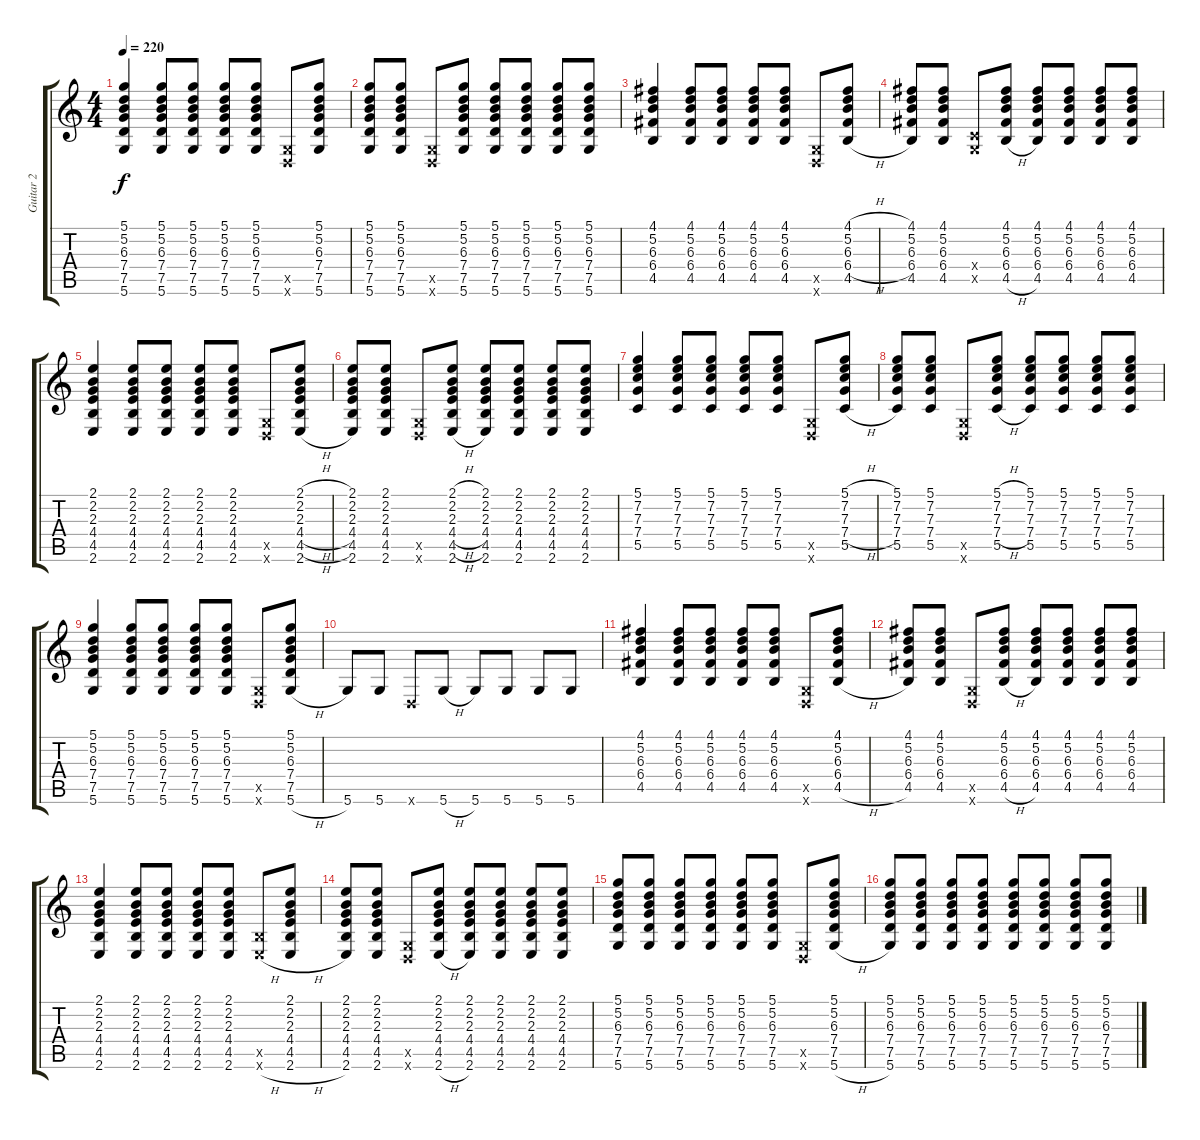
\track ("Guitar 2" "Guitar 2") {instrument distortionguitar}
\staff {score tabs}
\tuning (D4 A3 F3 C3 G2 D2) {hide}
\ts (4 4)
\tempo 220
\clef g2
\ks c
(5.1 5.2 6.3 7.4 7.5 5.6).4{dy f} (5.1 5.2 6.3 7.4 7.5 5.6).8 (5.1 5.2 6.3 7.4 7.5 5.6).8 (5.1 5.2 6.3 7.4 7.5 5.6).8 (5.1 5.2 6.3 7.4 7.5 5.6).8 (0.5{x} 0.6{x}).8 (5.1 5.2 6.3 7.4 7.5 5.6).8 |
(5.1 5.2 6.3 7.4 7.5 5.6).8 (5.1 5.2 6.3 7.4 7.5 5.6).8 (0.5{x} 0.6{x}).8 (5.1 5.2 6.3 7.4 7.5 5.6).8 (5.1 5.2 6.3 7.4 7.5 5.6).8 (5.1 5.2 6.3 7.4 7.5 5.6).8 (5.1 5.2 6.3 7.4 7.5 5.6).8 (5.1 5.2 6.3 7.4 7.5 5.6).8 |
(4.1 5.2 6.3 6.4 4.5).4 (4.1 5.2 6.3 6.4 4.5).8 (4.1 5.2 6.3 6.4 4.5).8 (4.1 5.2 6.3 6.4 4.5).8 (4.1 5.2 6.3 6.4 4.5).8 (0.5{x} 0.6{x}).8 (4.1{h} 5.2{h} 6.3{h} 6.4{h} 4.5{h}).8 |
(4.1 5.2 6.3 6.4 4.5).8 (4.1 5.2 6.3 6.4 4.5).8 (0.4{x} 0.5{x}).8 (4.1 5.2 6.3 6.4 4.5{h}).8 (4.1 5.2 6.3 6.4 4.5).8 (4.1 5.2 6.3 6.4 4.5).8 (4.1 5.2 6.3 6.4 4.5).8 (4.1 5.2 6.3 6.4 4.5).8 |
(2.1 2.2 2.3 4.4 4.5 2.6).4 (2.1 2.2 2.3 4.4 4.5 2.6).8 (2.1 2.2 2.3 4.4 4.5 2.6).8 (2.1 2.2 2.3 4.4 4.5 2.6).8 (2.1 2.2 2.3 4.4 4.5 2.6).8 (0.5{x} 0.6{x}).8 (2.1{h} 2.2{h} 2.3{h} 4.4{h} 4.5{h} 2.6{h}).8 |
(2.1 2.2 2.3 4.4 4.5 2.6).8 (2.1 2.2 2.3 4.4 4.5 2.6).8 (0.5{x} 0.6{x}).8 (2.1{h} 2.2{h} 2.3{h} 4.4{h} 4.5{h} 2.6{h}).8 (2.1 2.2 2.3 4.4 4.5 2.6).8 (2.1 2.2 2.3 4.4 4.5 2.6).8 (2.1 2.2 2.3 4.4 4.5 2.6).8 (2.1 2.2 2.3 4.4 4.5 2.6).8 |
(5.1 7.2 7.3 7.4 5.5).4 (5.1 7.2 7.3 7.4 5.5).8 (5.1 7.2 7.3 7.4 5.5).8 (5.1 7.2 7.3 7.4 5.5).8 (5.1 7.2 7.3 7.4 5.5).8 (0.5{x} 0.6{x}).8 (5.1{h} 7.2{h} 7.3{h} 7.4{h} 5.5{h}).8 |
(5.1 7.2 7.3 7.4 5.5).8 (5.1 7.2 7.3 7.4 5.5).8 (0.5{x} 0.6{x}).8 (5.1{h} 7.2{h} 7.3{h} 7.4{h} 5.5{h}).8 (5.1 7.2 7.3 7.4 5.5).8 (5.1 7.2 7.3 7.4 5.5).8 (5.1 7.2 7.3 7.4 5.5).8 (5.1 7.2 7.3 7.4 5.5).8 |
(5.1 5.2 6.3 7.4 7.5 5.6).4 (5.1 5.2 6.3 7.4 7.5 5.6).8 (5.1 5.2 6.3 7.4 7.5 5.6).8 (5.1 5.2 6.3 7.4 7.5 5.6).8 (5.1 5.2 6.3 7.4 7.5 5.6).8 (0.5{x} 0.6{x}).8 (5.1 5.2 6.3 7.4 7.5 5.6{h}).8 |
5.6.8 5.6.8 0.6{x}.8 5.6{h}.8 5.6.8 5.6.8 5.6.8 5.6.8 |
(4.1 5.2 6.3 6.4 4.5).4 (4.1 5.2 6.3 6.4 4.5).8 (4.1 5.2 6.3 6.4 4.5).8 (4.1 5.2 6.3 6.4 4.5).8 (4.1 5.2 6.3 6.4 4.5).8 (0.5{x} 0.6{x}).8 (4.1 5.2 6.3 6.4 4.5{h}).8 |
(4.1 5.2 6.3 6.4 4.5).8 (4.1 5.2 6.3 6.4 4.5).8 (0.5{x} 0.6{x}).8 (4.1 5.2 6.3 6.4 4.5{h}).8 (4.1 5.2 6.3 6.4 4.5).8 (4.1 5.2 6.3 6.4 4.5).8 (4.1 5.2 6.3 6.4 4.5).8 (4.1 5.2 6.3 6.4 4.5).8 |
(2.1 2.2 2.3 4.4 4.5 2.6).4 (2.1 2.2 2.3 4.4 4.5 2.6).8 (2.1 2.2 2.3 4.4 4.5 2.6).8 (2.1 2.2 2.3 4.4 4.5 2.6).8 (2.1 2.2 2.3 4.4 4.5 2.6).8 (4.5{x} 2.6{h x}).8 (2.1 2.2 2.3 4.4 4.5 2.6{h}).8 |
(2.1 2.2 2.3 4.4 4.5 2.6).8 (2.1 2.2 2.3 4.4 4.5 2.6).8 (0.5{x} 0.6{x}).8 (2.1 2.2 2.3 4.4 4.5 2.6{h}).8 (2.1 2.2 2.3 4.4 4.5 2.6).8 (2.1 2.2 2.3 4.4 4.5 2.6).8 (2.1 2.2 2.3 4.4 4.5 2.6).8 (2.1 2.2 2.3 4.4 4.5 2.6).8 |
(5.1 5.2 6.3 7.4 7.5 5.6).8 (5.1 5.2 6.3 7.4 7.5 5.6).8 (5.1 5.2 6.3 7.4 7.5 5.6).8 (5.1 5.2 6.3 7.4 7.5 5.6).8 (5.1 5.2 6.3 7.4 7.5 5.6).8 (5.1 5.2 6.3 7.4 7.5 5.6).8 (0.5{x} 0.6{x}).8 (5.1 5.2 6.3 7.4 7.5 5.6{h}).8 |
(5.1 5.2 6.3 7.4 7.5 5.6).8 (5.1 5.2 6.3 7.4 7.5 5.6).8 (5.1 5.2 6.3 7.4 7.5 5.6).8 (5.1 5.2 6.3 7.4 7.5 5.6).8 (5.1 5.2 6.3 7.4 7.5 5.6).8 (5.1 5.2 6.3 7.4 7.5 5.6).8 (5.1 5.2 6.3 7.4 7.5 5.6).8 (5.1 5.2 6.3 7.4 7.5 5.6).8
